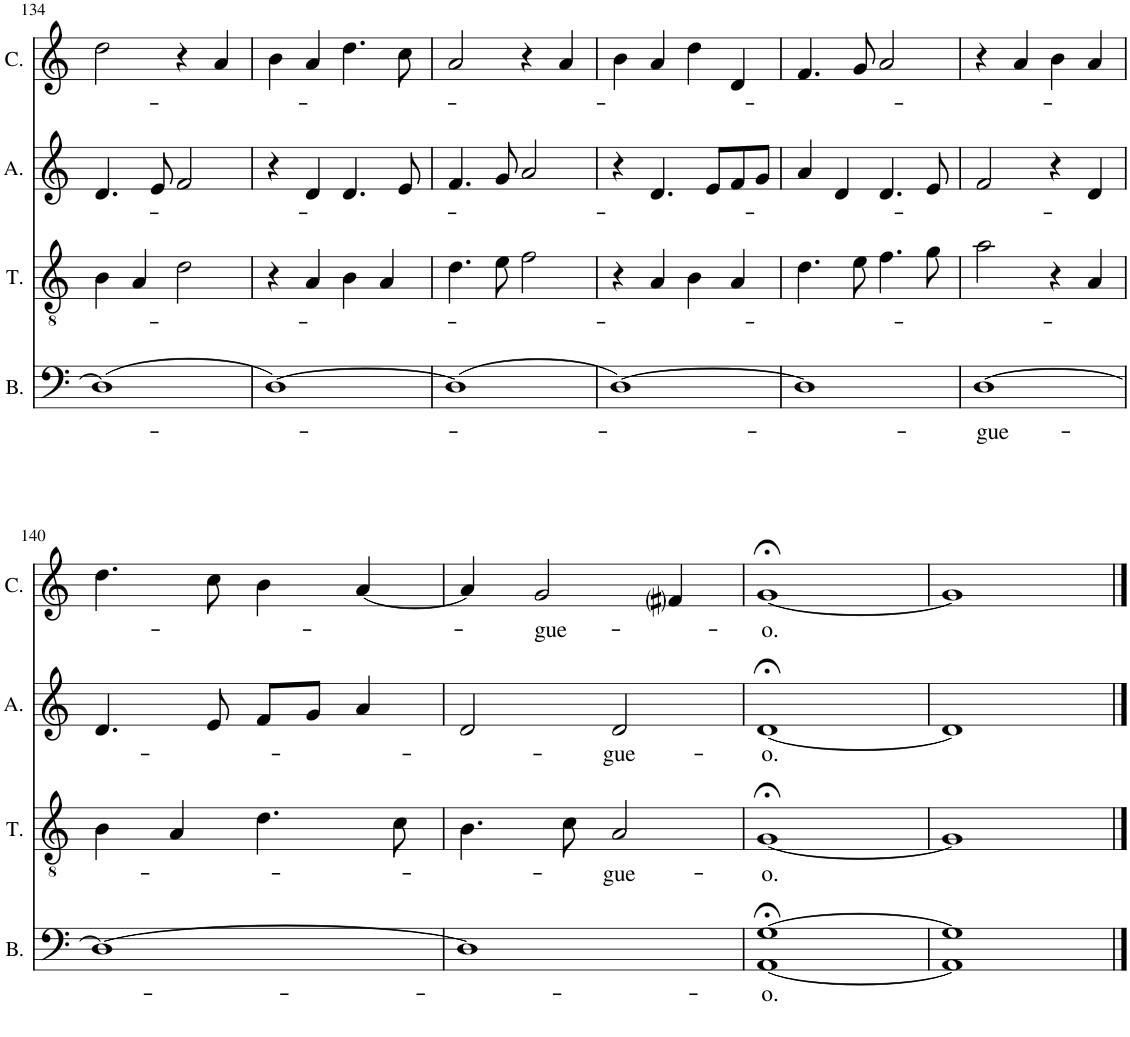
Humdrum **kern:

**kern	**text	**kern	**text	**kern	**text	**kern	**text
*part4	*part4	*part3	*part3	*part2	*part2	*part1	*part1
*staff4	*staff4	*staff3	*staff3	*staff2	*staff2	*staff1	*staff1
*I"Bassus	*	*I"Tenor	*	*I"Altus	*	*I"Cantus	*
*I'B.	*	*I'T.	*	*I'A.	*	*I'C.	*
!!LO:PB:g=z
*clefF4	*	*clefGv2	*	*clefG2	*	*clefG2	*
*k[]	*	*k[]	*	*k[]	*	*k[]	*
*M2/2	*	*M2/2	*	*M2/2	*	*M2/2	*
*met(c|)	*	*met(c|)	*	*met(c|)	*	*met(c|)	*
=134	=134	=134	=134	=134	=134	=134	=134
(1D]	.	4B\	.	4.d/	.	2dd\	.
.	.	4A/	.	.	.	.	.
.	.	.	.	8e/	.	.	.
.	.	2d\	.	2f/	.	4r	.
.	.	.	.	.	.	4a/	.
=135	=135	=135	=135	=135	=135	=135	=135
[1D)	.	4r	.	4r	.	4b\	.
.	.	4A/	.	4d/	.	4a/	.
.	.	4B\	.	4.d/	.	4.dd\	.
.	.	4A/	.	.	.	.	.
.	.	.	.	8e/	.	8cc\	.
=136	=136	=136	=136	=136	=136	=136	=136
(1D]	.	4.d\	.	4.f/	.	2a/	.
.	.	8e\	.	8g/	.	.	.
.	.	2f\	.	2a/	.	4r	.
.	.	.	.	.	.	4a/	.
=137	=137	=137	=137	=137	=137	=137	=137
[1D)	.	4r	.	4r	.	4b\	.
.	.	4A/	.	4.d/	.	4a/	.
.	.	4B\	.	.	.	4dd\	.
.	.	.	.	8e/L	.	.	.
.	.	4A/	.	8f/	.	4d/	.
.	.	.	.	8g/J	.	.	.
=138	=138	=138	=138	=138	=138	=138	=138
1D]	.	4.d\	.	4a/	.	4.f/	.
.	.	.	.	4d/	.	.	.
.	.	8e\	.	.	.	8g/	.
.	.	4.f\	.	4.d/	.	2a/	.
.	.	8g\	.	8e/	.	.	.
=139	=139	=139	=139	=139	=139	=139	=139
!	!LO:LY:b	!	!	!	!	!	!
[1D	gue-	2a\	.	2f/	.	4r	.
.	.	.	.	.	.	4a/	.
.	.	4r	.	4r	.	4b\	.
.	.	4A/	.	4d/	.	4a/	.
!!LO:LB:g=z
=140	=140	=140	=140	=140	=140	=140	=140
1D_	.	4B\	.	4.d/	.	4.dd\	.
.	.	4A/	.	.	.	.	.
.	.	.	.	8e/	.	8cc\	.
.	.	4.d\	.	8f/L	.	4b\	.
.	.	.	.	8g/J	.	.	.
.	.	.	.	4a/	.	[4a/	.
.	.	8c\	.	.	.	.	.
=141	=141	=141	=141	=141	=141	=141	=141
1D]	.	4.B\	.	2d/	.	4a/]	.
!	!	!	!	!	!	!	!LO:LY:b
.	.	.	.	.	.	2g/	-gue-
.	.	8c\	.	.	.	.	.
!	!	!	!LO:LY:b	!	!LO:LY:b	!	!
.	.	2A/	-gue-	2d/	-gue-	.	.
.	.	.	.	.	.	4f#i/	.
=142	=142	=142	=142	=142	=142	=142	=142
!	!LO:LY:b	!	!LO:LY:b	!	!LO:LY:b	!	!LO:LY:b
*^	*	*	*	*	*	*	*
[1G;<	[1AA	-o.	[1G;<	-o.	[1d;<	-o.	[1g;<	-o.
=143	=143	=143	=143	=143	=143	=143	=143	=143
1G]	1AA]	.	1G]	.	1d]	.	1g]	.
*v	*v	*	*	*	*	*	*	*
==	==	==	==	==	==	==	==
*-	*-	*-	*-	*-	*-	*-	*-
